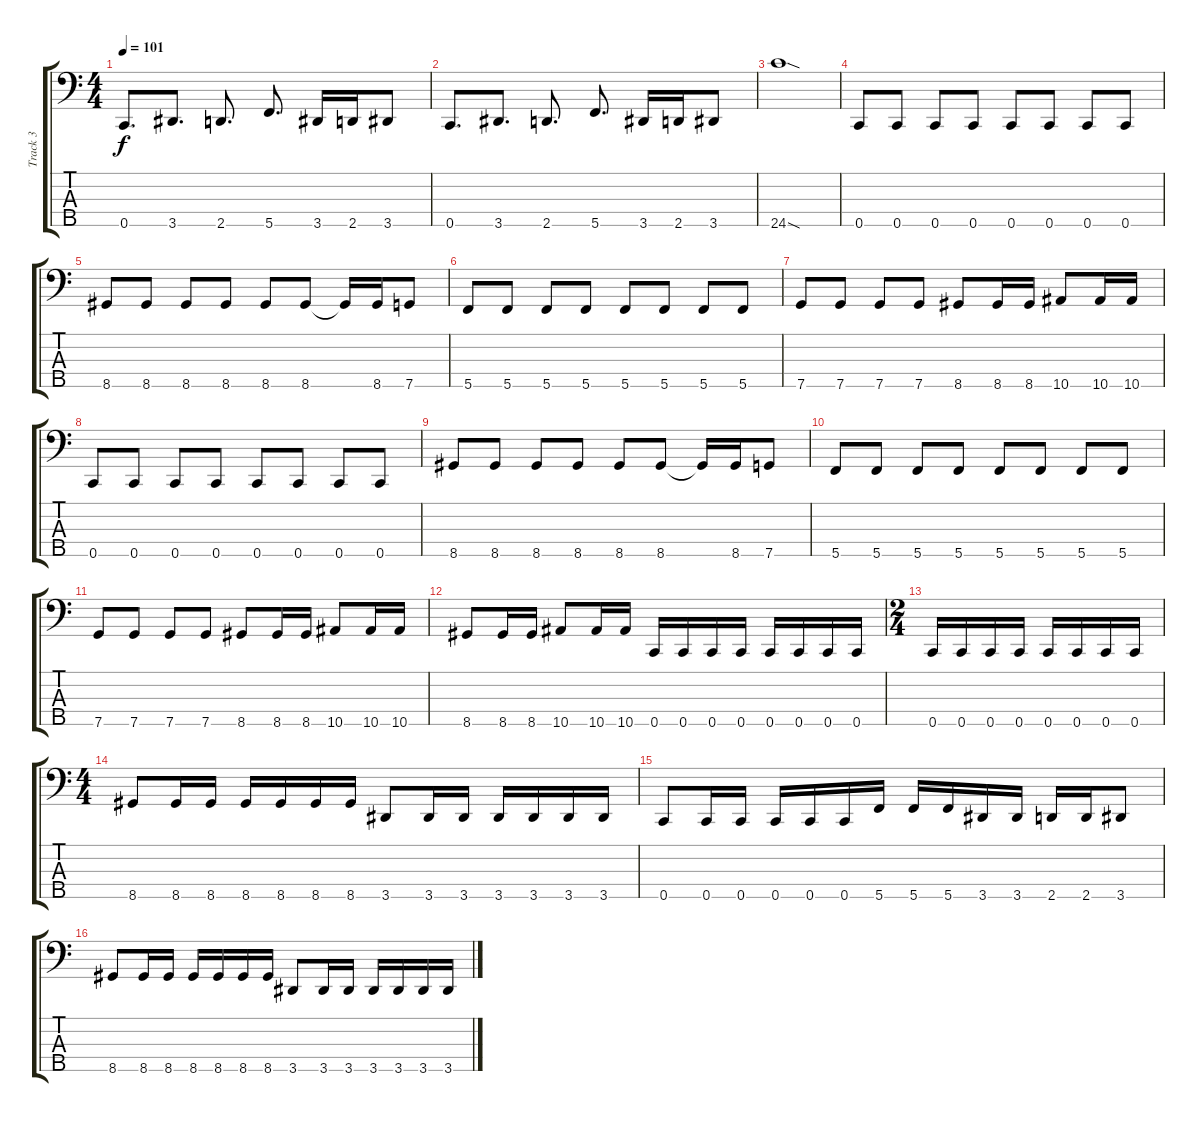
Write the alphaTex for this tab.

\track ("Track 3" "Track 3") {instrument electricbassfinger}
\staff {score tabs}
\tuning (A2 F2 C2 G1 C1) {hide}
\ts (4 4)
\tempo 101
\clef f4
\ks c
0.5.8{d dy f} 3.5.8{d} 2.5.8{d} 5.5.8{d} 3.5.16 2.5.16 3.5.8 |
0.5.8{d} 3.5.8{d} 2.5.8{d} 5.5.8{d} 3.5.16 2.5.16 3.5.8 |
24.5{sod}.1 |
0.5.8 0.5.8 0.5.8 0.5.8 0.5.8 0.5.8 0.5.8 0.5.8 |
8.5.8 8.5.8 8.5.8 8.5.8 8.5.8 8.5.8 8.5{t}.16 8.5.16 7.5.8 |
5.5.8 5.5.8 5.5.8 5.5.8 5.5.8 5.5.8 5.5.8 5.5.8 |
7.5.8 7.5.8 7.5.8 7.5.8 8.5.8 8.5.16 8.5.16 10.5.8 10.5.16 10.5.16 |
0.5.8 0.5.8 0.5.8 0.5.8 0.5.8 0.5.8 0.5.8 0.5.8 |
8.5.8 8.5.8 8.5.8 8.5.8 8.5.8 8.5.8 8.5{t}.16 8.5.16 7.5.8 |
5.5.8 5.5.8 5.5.8 5.5.8 5.5.8 5.5.8 5.5.8 5.5.8 |
7.5.8 7.5.8 7.5.8 7.5.8 8.5.8 8.5.16 8.5.16 10.5.8 10.5.16 10.5.16 |
8.5.8 8.5.16 8.5.16 10.5.8 10.5.16 10.5.16 0.5.16 0.5.16 0.5.16 0.5.16 0.5.16 0.5.16 0.5.16 0.5.16 |
\ts (2 4)
0.5.16 0.5.16 0.5.16 0.5.16 0.5.16 0.5.16 0.5.16 0.5.16 |
\ts (4 4)
8.5.8 8.5.16 8.5.16 8.5.16 8.5.16 8.5.16 8.5.16 3.5.8 3.5.16 3.5.16 3.5.16 3.5.16 3.5.16 3.5.16 |
0.5.8 0.5.16 0.5.16 0.5.16 0.5.16 0.5.16 5.5.16 5.5.16 5.5.16 3.5.16 3.5.16 2.5.16 2.5.16 3.5.8 |
8.5.8 8.5.16 8.5.16 8.5.16 8.5.16 8.5.16 8.5.16 3.5.8 3.5.16 3.5.16 3.5.16 3.5.16 3.5.16 3.5.16
